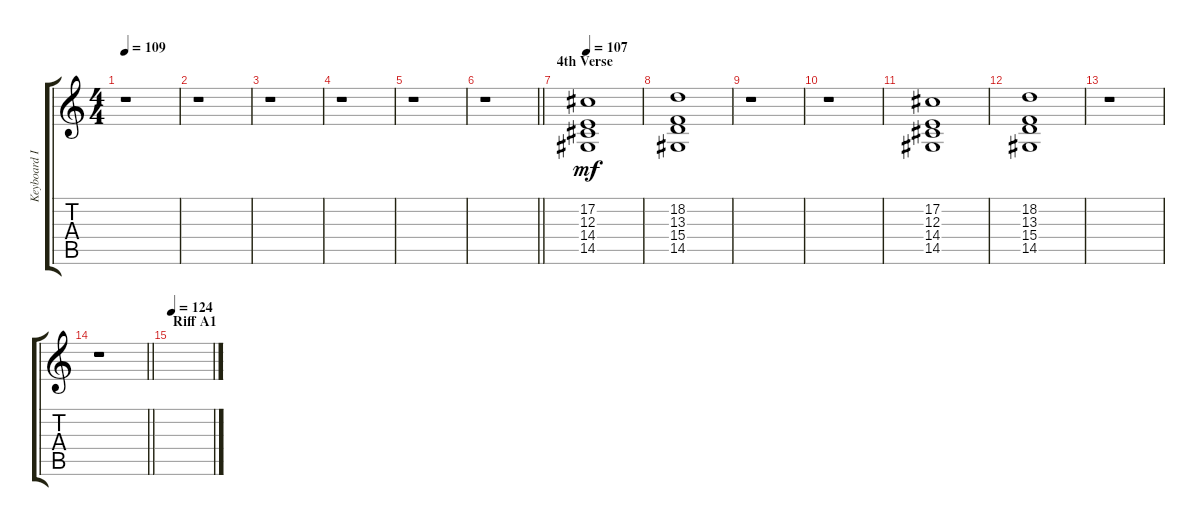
\track ("Keyboard III" "Keyboard I") {instrument choiraahs}
\staff {score tabs}
\tuning (Db4 Ab3 E3 B2 Gb2 Db2) {hide}
\ts (4 4)
\tempo 109
\clef g2
\ks c
r.1{dy mf} |
r.1 |
r.1 |
r.1 |
r.1 |
\barLineRight lightlight
r.1 |
\section ("" "4th Verse")
\tempo 107
(17.2 12.3 14.4 14.5).1{instrument choiraahs} |
(18.2 13.3 15.4 14.5).1 |
r.1 |
r.1 |
(17.2 12.3 14.4 14.5).1 |
(18.2 13.3 15.4 14.5).1 |
r.1 |
\barLineRight lightlight
r.1 |
\section ("" "Riff A1")
\tempo 124
